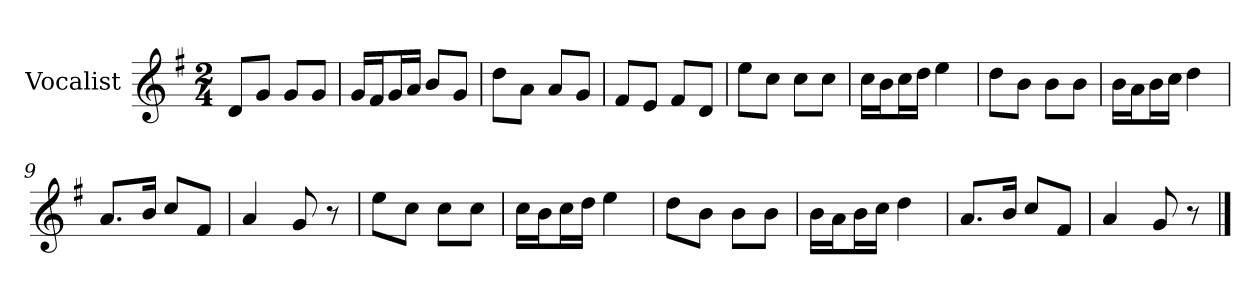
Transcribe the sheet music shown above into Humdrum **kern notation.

**kern
*part1
*staff1
*I"Vocalist
*k[f#]
*G:
*M2/4
=1
8dL
8gJ
8gL
8gJ
=2
16gLL
16f#J
16gL
16aJJ
8bL
8gJ
=3
8ddL
8aJ
8aL
8gJ
=4
8f#L
8eJ
8f#L
8dJ
=5
8eeL
8ccJ
8ccL
8ccJ
=6
16ccLL
16bJ
16ccL
16ddJJ
4ee
=7
8ddL
8bJ
8bL
8bJ
=8
16bLL
16aJ
16bL
16ccJJ
4dd
=9
8.aL
16bJk
8ccL
8f#J
=10
4a
8g
8r
=11
8eeL
8ccJ
8ccL
8ccJ
=12
16ccLL
16bJ
16ccL
16ddJJ
4ee
=13
8ddL
8bJ
8bL
8bJ
=14
16bLL
16aJ
16bL
16ccJJ
4dd
=15
8.aL
16bJk
8ccL
8f#J
=16
4a
8g
8r
==
*-
